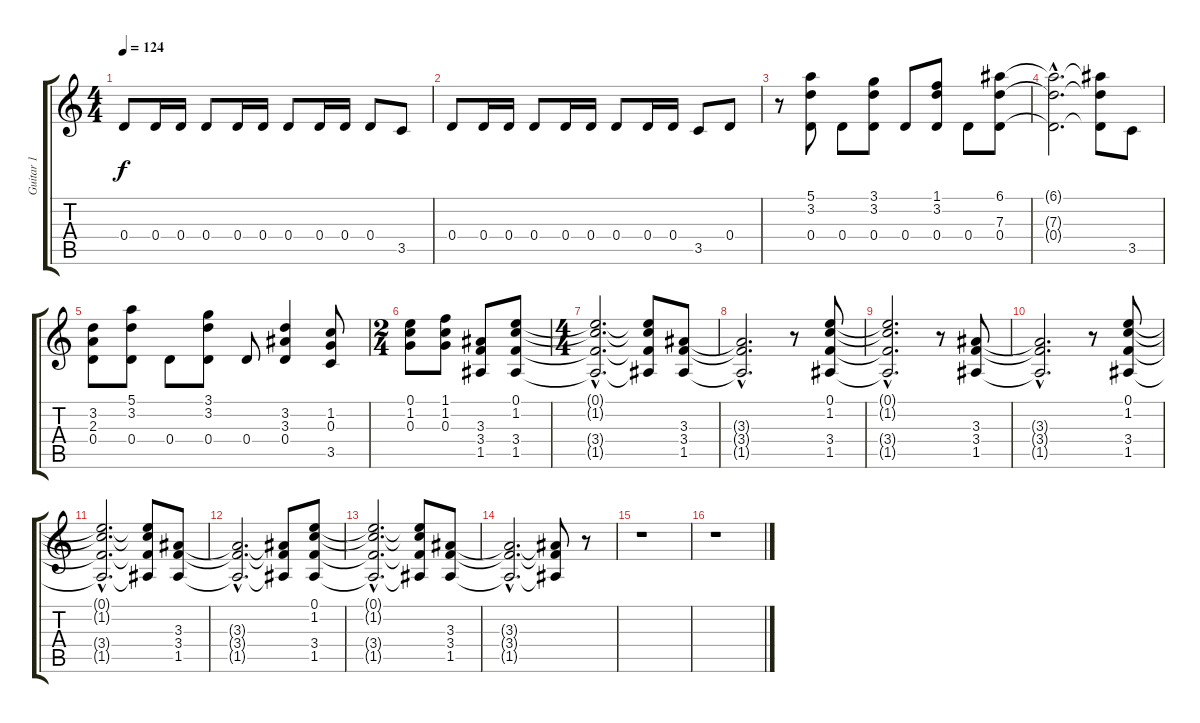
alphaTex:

\track ("Guitar 1" "Guitar 1") {instrument distortionguitar}
\staff {score tabs}
\tuning (E4 B3 G3 D3 A2 E2) {hide}
\ts (4 4)
\tempo 124
\clef g2
\ks c
0.4.8{dy f} 0.4.16 0.4.16 0.4.8 0.4.16 0.4.16 0.4.8 0.4.16 0.4.16 0.4.8 3.5.8 |
0.4.8 0.4.16 0.4.16 0.4.8 0.4.16 0.4.16 0.4.8 0.4.16 0.4.16 3.5.8 0.4.8 |
r.8 (5.1 3.2 0.4).8 0.4.8 (3.1 3.2 0.4).8 0.4.8 (1.1 3.2 0.4).8 0.4.8 (6.1 7.3 0.4).8 |
(6.1{hac t} 7.3{hac t} 0.4{hac t}).2{d} (6.1{t} 7.3{t} 0.4{t}).8 3.5.8 |
(3.2 2.3 0.4).8 (5.1 3.2 0.4).8 0.4.8 (3.1 3.2 0.4).8 0.4.8 (3.2 3.3 0.4).4 (1.2 0.3 3.5).8 |
\ts (2 4)
(0.1 1.2 0.3).8 (1.1 1.2 0.3).8 (3.3 3.4 1.5).8 (0.1 1.2 3.4 1.5).8 |
\ts (4 4)
(0.1{hac t} 1.2{hac t} 3.4{hac t} 1.5{hac t}).2{d} (0.1{t} 1.2{t} 3.4{t} 1.5{t}).8 (3.3 3.4 1.5).8 |
(3.3{hac t} 3.4{hac t} 1.5{hac t}).2{d} r.8 (0.1 1.2 3.4 1.5).8 |
(0.1{hac t} 1.2{hac t} 3.4{hac t} 1.5{hac t}).2{d} r.8 (3.3 3.4 1.5).8 |
(3.3{hac t} 3.4{hac t} 1.5{hac t}).2{d} r.8 (0.1 1.2 3.4 1.5).8 |
(0.1{hac t} 1.2{hac t} 3.4{hac t} 1.5{hac t}).2{d} (0.1{t} 1.2{t} 3.4{t} 1.5{t}).8 (3.3 3.4 1.5).8 |
(3.3{hac t} 3.4{hac t} 1.5{hac t}).2{d} (3.3{t} 3.4{t} 1.5{t}).8 (0.1 1.2 3.4 1.5).8 |
(0.1{hac t} 1.2{hac t} 3.4{hac t} 1.5{hac t}).2{d} (0.1{t} 1.2{t} 3.4{t} 1.5{t}).8 (3.3 3.4 1.5).8 |
(3.3{hac t} 3.4{hac t} 1.5{hac t}).2{d} (3.3{t} 3.4{t} 1.5{t}).8 r.8 |
r.1 |
r.1
